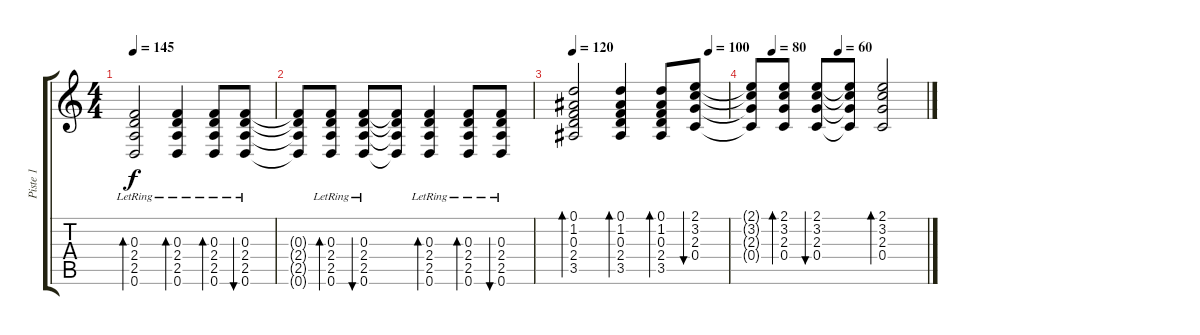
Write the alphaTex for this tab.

\track ("Piste 1" "Piste 1") {instrument acousticguitarsteel}
\staff {score tabs}
\tuning (D4 A3 F3 C3 G2 D2) {hide}
\ts (4 4)
\tempo 145
\clef g2
\ks c
(0.3{lr} 2.4{lr} 2.5{lr} 0.6{lr}).2{bd 60 dy f} (0.3{lr} 2.4{lr} 2.5{lr} 0.6{lr}).4{bd 60} (0.3{lr} 2.4{lr} 2.5{lr} 0.6{lr}).8{bd 60} (0.3{lr} 2.4{lr} 2.5{lr} 0.6{lr}).8{bu 60} |
(0.3{t} 2.4{t} 2.5{t} 0.6{t}).8 (0.3{lr} 2.4{lr} 2.5{lr} 0.6{lr}).8{bd 60} (0.3{lr} 2.4{lr} 2.5{lr} 0.6{lr}).8{bu 60} (0.3{t} 2.4{t} 2.5{t} 0.6{t}).8 (0.3{lr} 2.4{lr} 2.5{lr} 0.6{lr}).4{bd 60} (0.3{lr} 2.4{lr} 2.5{lr} 0.6{lr}).8{bd 60} (0.3{lr} 2.4{lr} 2.5{lr} 0.6{lr}).8{bu 60} |
\tempo 120
\tempo (100 0.875)
(0.1 1.2 0.3 2.4 3.5).2{bd 60} (0.1 1.2 0.3 2.4 3.5).4{bd 60} (0.1 1.2 0.3 2.4 3.5).8{bd 60} (2.1 3.2 2.3 0.4).8{bu 60} |
\tempo (80 0.125)
\tempo (60 0.5)
(2.1{t} 3.2{t} 2.3{t} 0.4{t}).8 (2.1 3.2 2.3 0.4).8{bd 60} (2.1 3.2 2.3 0.4).8{bu 60} (2.1{t} 3.2{t} 2.3{t} 0.4{t}).8 (2.1 3.2 2.3 0.4).2{bd 60}
